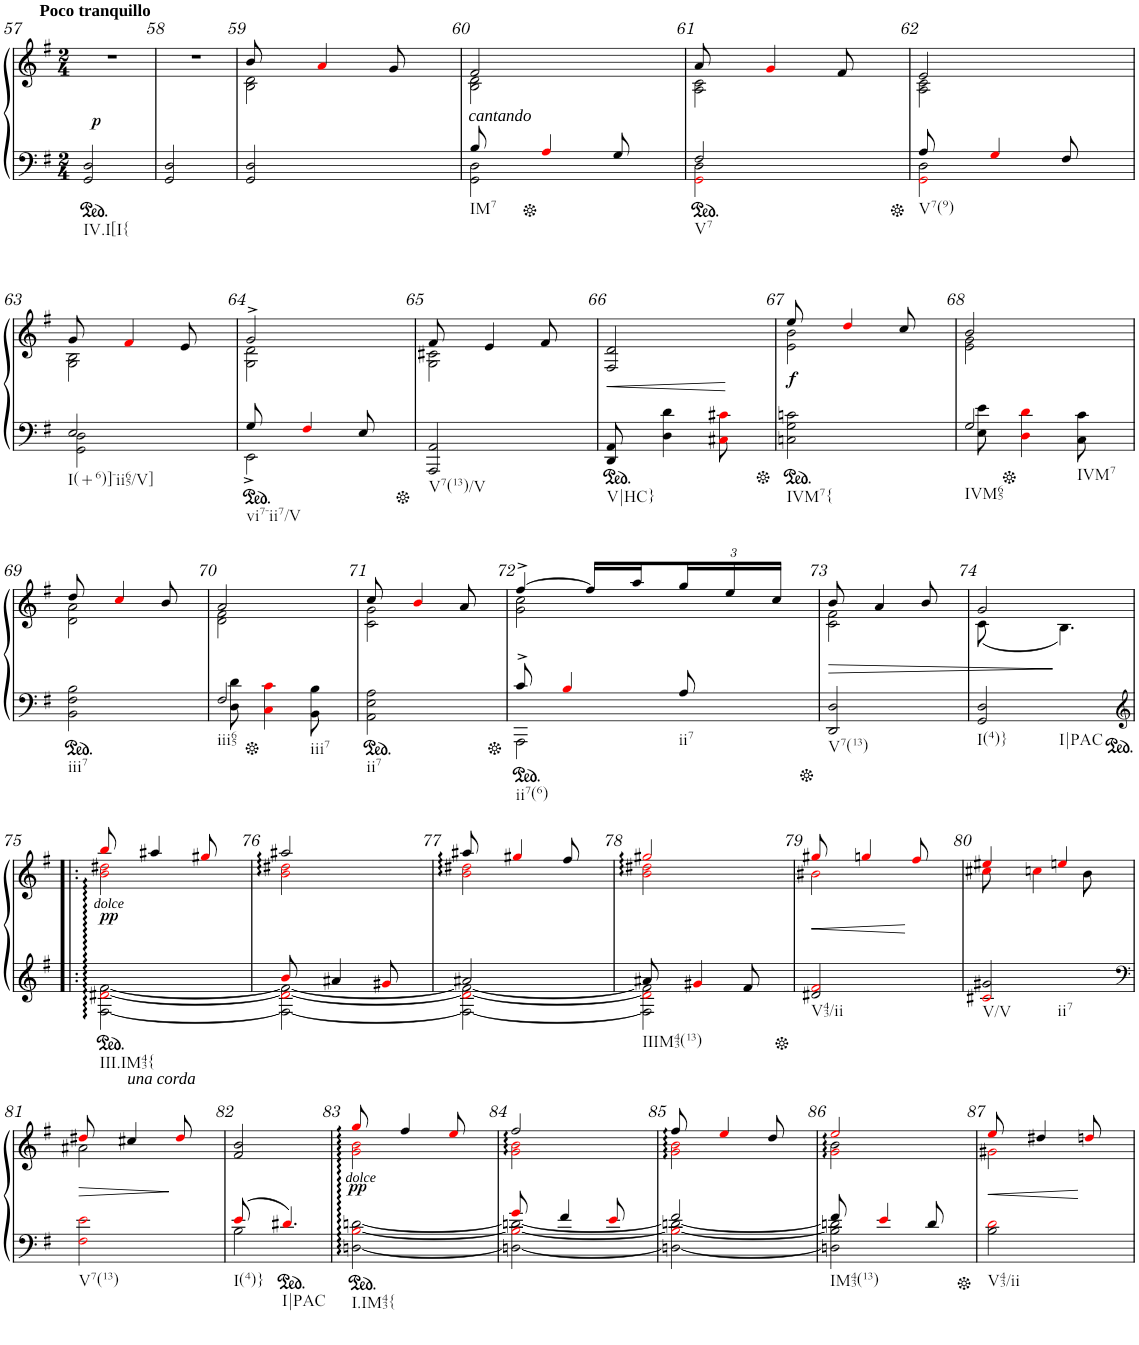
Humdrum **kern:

**kern	**kern	**dynam
*part1	*part1	*part1
*staff2	*staff1	*staff1/2
*I"Piano	*	*
*I'Pno	*	*
!!LO:PB:g=z
*clefF4	*clefG2	*
*k[f#]	*k[f#]	*
*M2/4	*M2/4	*
=57	=57	=57
!	!LO:TX:a:B:t=Poco tranquillo	!
!LO:TX:b:t=IV.I[I{	!	!
!	!	!LO:DY:a=2
2GG/ 2D/	2r	p
=58	=58	=58
2GG/ 2D/	2r	.
=59	=59	=59
*	*^	*
2GG/ 2D/	8b/	2B\ 2d\	.
.	4ai/	.	.
.	8g/	.	.
=60	=60	=60	=60
*^	*	*	*
!LO:TX:a:i:t=cantando	!	!	!	!
!LO:TX:b:t=IM7	!	!	!	!
8B/	2GG\ 2D\	2f#/	2B\ 2d\	.
4Ai/	.	.	.	.
8G/	.	.	.	.
=61	=61	=61	=61	=61
!LO:TX:b:t=V7	!	!	!	!
2F#/	2GGi\ 2D\	8a/	2A\ 2c\	.
.	.	4gi/	.	.
.	.	8f#/	.	.
=62	=62	=62	=62	=62
!LO:TX:b:t=V7(9)	!	!	!	!
8A/	2GGi\ 2D\	2e/	2A\ 2c\	.
4Gi/	.	.	.	.
8F#/	.	.	.	.
!!LO:LB:g=z	!!
=63	=63	=63	=63	=63
!LO:TX:b:t=I(+6)]-ii65/V]	!	!	!	!
2E/	2GG\ 2D\	8g/	2G\ 2B\	.
.	.	4f#i/	.	.
.	.	8e/	.	.
=64	=64	=64	=64	=64
!LO:TX:b:t=vi7-ii7/V	!	!	!	!
8G/	2EE^\	2g^/	2G\ 2d\	.
4F#i/	.	.	.	.
8E/	.	.	.	.
*v	*v	*	*	*
=65	=65	=65	=65
!LO:TX:b:t=V7(13)/V	!	!	!
2AAA/ 2AA/	8f#/	2G\ 2c#X\	.
.	4e/	.	.
.	8f#/	.	.
*	*v	*v	*
=66	=66	=66
!LO:TX:b:t=V|HC}	!	!
8DD/ 8AA/	2F#/ 2d/	.
4D\ 4d\	.	.
8C#Xi\ 8c#Xi\	.	.
=67	=67	=67
*	*^	*
!LO:TX:b:t=IVM7{	!	!	!
!	!	!	!LO:DY:b
2Cn\ 2G\ 2cn\	8ee/	2e\ 2b\	f
.	4ddi/	.	.
.	8cc/	.	.
=68	=68	=68	=68
*^	*	*	*
!LO:TX:b:t=IVM65	!	!	!	!
!LO:TX:b:t=IVM7	!	!	!	!
2G/	8E\ 8e\	2b/	2e\ 2g\	.
.	4Di\ 4di\	.	.	.
.	8C\ 8c\	.	.	.
!!LO:LB:g=z	!!
=69	=69	=69	=69	=69
!LO:TX:b:t=iii7	!	!	!	!
*v	*v	*	*	*
2BB\ 2F#\ 2B\	8dd/	2d\ 2a\	.
.	4cci/	.	.
.	8b/	.	.
=70	=70	=70	=70
*^	*	*	*
!LO:TX:b:t=iii65	!	!	!	!
!LO:TX:b:t=iii7	!	!	!	!
2F#/	8D\ 8d\	2a/	2d\ 2f#\	.
.	4Ci\ 4ci\	.	.	.
.	8BB\ 8B\	.	.	.
=71	=71	=71	=71	=71
!LO:TX:b:t=ii7	!	!	!	!
2AA\ 2E\ 2A\	4.ryy	8cc/	2c\ 2g\	.
.	.	4bi/	.	.
.	8AAA!	8a/	.	.
=72	=72	=72	=72	=72
!LO:TX:b:t=ii7(6)	!	!	!	!
8c^/	2AAA\	[4ff#^/	2g\ 2cc\	.
4Bi/	.	.	.	.
.	.	16ff#/LL]	.	.
.	.	16aa/	.	.
*	*	*Xbrackettup	*	*
!LO:TX:b:t=ii7	!	!	!	!
8A/	.	24gg/	.	.
.	.	24ee/	.	.
.	.	24cc/JJ	.	.
*v	*v	*	*	*
=73	=73	=73	=73
!LO:TX:b:t=V7(13)	!	!	!
!	!	!	!LO:HP:b
2DD/ 2D/	8b/	2c\ 2f#\	>
.	4a/	.	.
.	8b/	.	.
=74	=74	=74	=74
!LO:TX:b:t=I(4)}	!	!	!
!LO:TX:b:t=I|PAC	!	!	!
2GG/ 2D/	2g/	(8c\	.
.	.	4.B\)	]
!!LO:LB:g=z	!!
=75!|:	=75!|:	=75!|:	=75!|:
*clefG2	*	*	*
*^	*	*	*
!LO:TX:b:i:t=una corda	!	!	!	!
!LO:TX:b:t=III.IM43{	!	!	!	!
!	!	!	!	!LO:DY:b
!	!	!	!	!LO:DY:n=1:b
2ryy	[2F#\ [2d#Xi\ [2f#\	8bbi/	2bi\ 2dd#Xi\	pp other-dynamics
.	.	4aa#X/	.	.
.	.	8gg#Xi/	.	.
=76	=76	=76	=76	=76
8bi/	2F#\_ 2d#i\_ 2f#\_	2aa#X/	2bi\ 2dd#Xi\	.
4a#X/	.	.	.	.
8g#Xi/	.	.	.	.
=77	=77	=77	=77	=77
2a#X/	2F#\_ 2d#i\_ 2f#\_	8aa#X/	2bi\ 2dd#Xi\	.
.	.	4gg#Xi/	.	.
.	.	8ff#/	.	.
=78	=78	=78	=78	=78
!LO:TX:b:t=IIIM43(13)	!	!	!	!
8a#X/	2F#\] 2d#i\] 2f#\]	2gg#Xi/	2bi\ 2dd#Xi\	.
4g#Xi/	.	.	.	.
8f#/	.	.	.	.
*v	*v	*	*	*
=79	=79	=79	=79
!LO:TX:b:t=V43/ii	!	!	!
!	!	!	!LO:HP:b
2d#X/ 2f#i/	8gg#Xi/	2b#Xi\	<
.	4ggni/	.	.
.	8ff#i/	.	[
=80	=80	=80	=80
!LO:TX:b:t=V/V	!	!	!
!LO:TX:b:t=ii7	!	!	!
2c#Xi/ 2g#X/	4ee#Xi/	8cc#Xi\	.
.	.	4ccni\	.
.	4eeni/	.	.
.	.	8b\	.
!!LO:LB:g=z	!!
=81	=81	=81	=81
*clefF4	*	*	*
!LO:TX:b:t=V7(13)	!	!	!
!	!	!	!LO:HP:b
2F#i\ 2ei\	8dd#Xi/	2a#X\	>
.	4cc#X/	.	.
.	8dd#i/	.	]
*	*v	*v	*
=82	=82	=82
*^	*	*
!LO:TX:b:t=I(4)}	!	!	!
8ei/	2B\	2f#/ 2b/	.
!LO:TX:b:t=I|PAC	!	!	!
4.d#Xi/	.	.	.
*v	*v	*	*
=83	=83	=83
*	*^	*
!LO:TX:b:t=I.IM43{	!	!	!
!	!	!	!LO:DY:b
!	!	!	!LO:DY:n=1:b
[2Dn\ [2Bi\ [2dn\	8ggi/	2gi\ 2bi\	pp other-dynamics
.	4ff#/	.	.
.	8eei/	.	.
=84	=84	=84	=84
*^	*	*	*
8gi/	2Dn\_ 2Bi\_ 2dn\_	2ff#/	2gi\ 2bi\	.
4f#/	.	.	.	.
8ei/	.	.	.	.
=85	=85	=85	=85	=85
2f#/	2Dn\_ 2Bi\_ 2dn\_	8ff#/	2gi\ 2bi\	.
.	.	4eei/	.	.
.	.	8dd/	.	.
=86	=86	=86	=86	=86
!LO:TX:b:t=IM43(13)	!	!	!	!
8f#/	2Dn\] 2B\] 2dn\]	2eei/	2gi\ 2b\	.
4ei/	.	.	.	.
8d/	.	.	.	.
*v	*v	*	*	*
=87	=87	=87	=87
!LO:TX:b:t=V43/ii	!	!	!
!	!	!	!LO:HP:b
2B\ 2di\	8eei/	2g#Xi\	<
.	4dd#X/	.	.
.	8ddni/	.	[
*	*v	*v	*
=	=	=
*-	*-	*-
